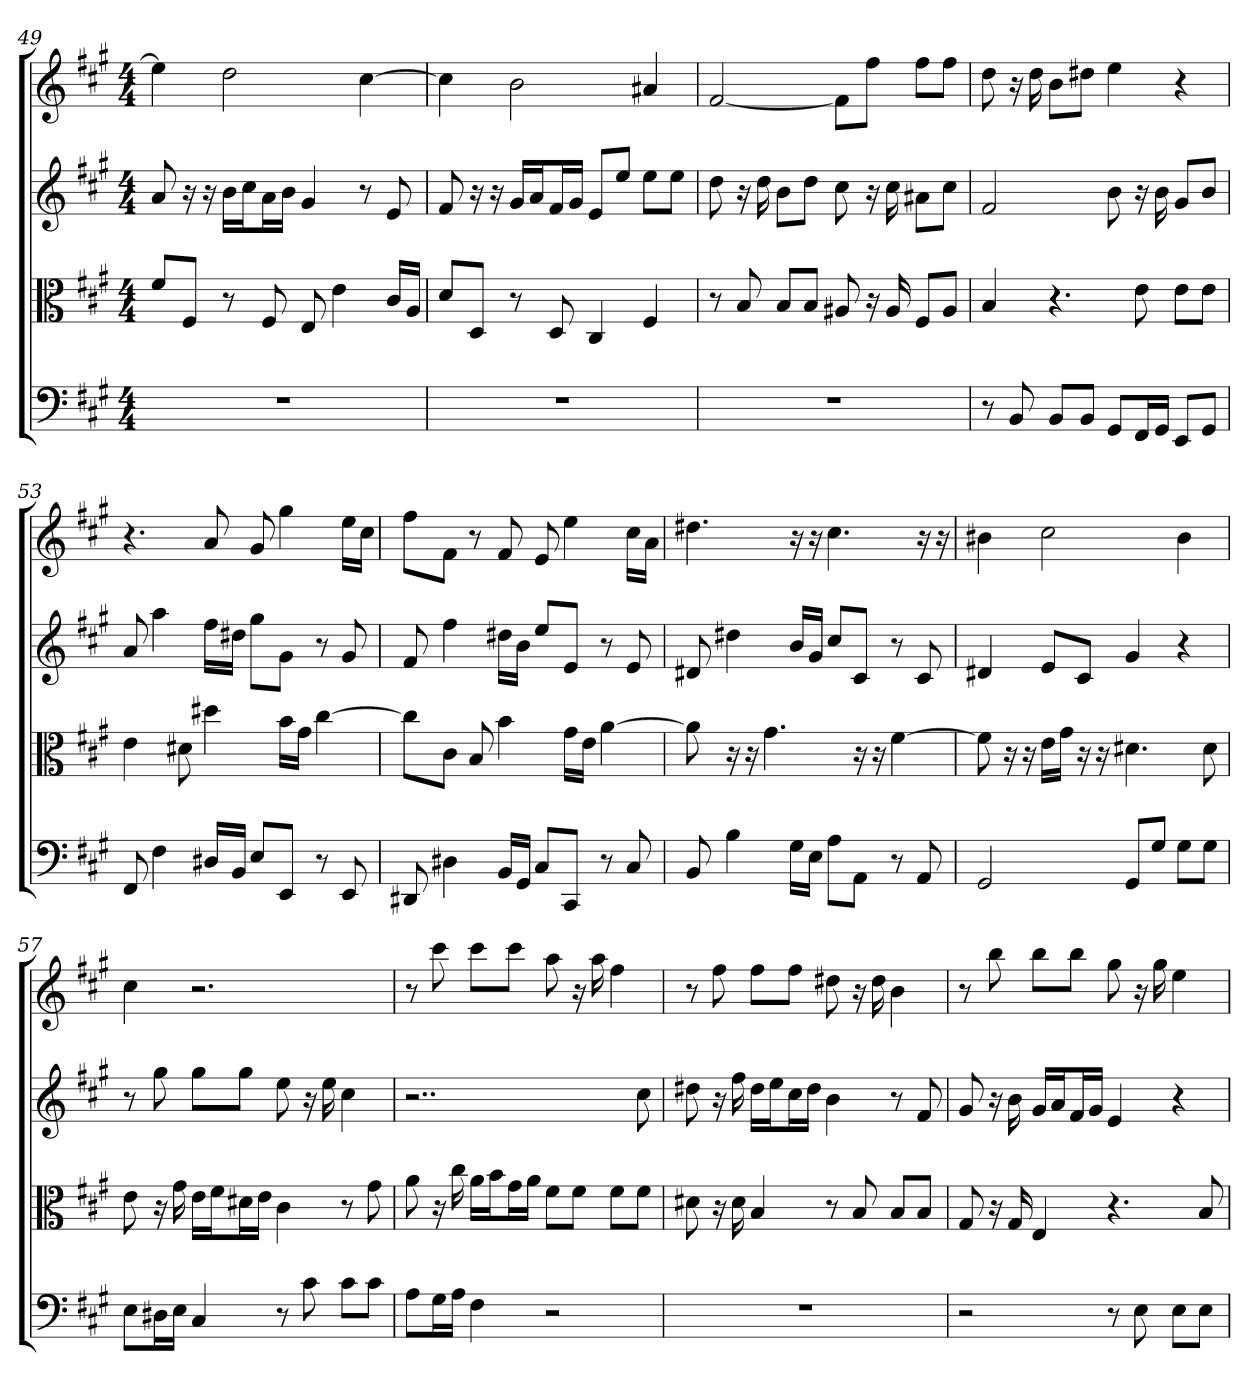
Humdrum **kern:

**kern	**kern	**kern	**kern
*part4	*part3	*part2	*part1
*staff4	*staff3	*staff2	*staff1
*clefF4	*clefC3	*clefG2	*clefG2
*k[f#c#g#]	*k[f#c#g#]	*k[f#c#g#]	*k[f#c#g#]
*A:	*A:	*A:	*A:
*M4/4	*M4/4	*M4/4	*M4/4
=49	=49	=49	=49
1r	8f#/L	8a	4ee]
.	8F#/J	16r	.
.	.	16r	.
.	8r	16b\LL	2dd
.	.	16cc#\J	.
.	8F#	16a\L	.
.	.	16b\JJ	.
.	8E	4g#	.
.	4e	.	.
.	.	8r	[4cc#
.	16c#/LL	8e	.
.	16A/JJ	.	.
=50	=50	=50	=50
1r	8d/L	8f#	4cc#]
.	8D/J	16r	.
.	.	16r	.
.	8r	16g#/LL	2b
.	.	16a/J	.
.	8D	16f#/L	.
.	.	16g#/JJ	.
.	4C#	8e/L	.
.	.	8ee/J	.
.	4F#	8ee\L	4a#X
.	.	8ee\J	.
=51	=51	=51	=51
1r	8r	8dd	[2f#
.	8B	16r	.
.	.	16dd	.
.	8B/L	8b\L	.
.	8B/J	8dd\J	.
.	8A#X	8cc#	8f#\L]
.	16r	16r	8ff#\J
.	16A#	16cc#	.
.	8F#/L	8a#X\L	8ff#\L
.	8A#/J	8cc#\J	8ff#\J
=52	=52	=52	=52
8r	4B	2f#	8dd
8BB	.	.	16r
.	.	.	16dd
8BB/L	4.r	.	8b\L
8BB/J	.	.	8dd#X\J
8GG#/L	.	8b	4ee
16FF#/L	8e	16r	.
16GG#/JJ	.	16b	.
8EE/L	8e\L	8g#/L	4r
8GG#/J	8e\J	8b/J	.
=53	=53	=53	=53
8FF#	4e	8a	4.r
4F#	.	4aa	.
.	8d#X	.	.
16D#X/LL	4dd#X	16ff#\LL	8a
16BB/JJ	.	16dd#X\JJ	.
8E/L	.	8gg#\L	8g#
8EE/J	16b\LL	8g#\J	4gg#
.	16g#\JJ	.	.
8r	[4cc#	8r	.
8EE	.	8g#	16ee\LL
.	.	.	16cc#\JJ
=54	=54	=54	=54
8DD#X	8cc#\L]	8f#	8ff#\L
4D#X	8c#\J	4ff#	8f#\J
.	8B	.	8r
16BB/LL	4b	16dd#X\LL	8f#
16GG#/JJ	.	16b\JJ	.
8C#/L	.	8ee/L	8e
8CC#/J	16g#\LL	8e/J	4ee
.	16e\JJ	.	.
8r	[4a	8r	.
8C#	.	8e	16cc#\LL
.	.	.	16a\JJ
=55	=55	=55	=55
8BB	8a]	8d#X	4.dd#X
4B	16r	4dd#X	.
.	16r	.	.
.	4.g#	.	.
16G#\LL	.	16b/LL	16r
16E\JJ	.	16g#/JJ	16r
8A\L	.	8cc#/L	4.cc#
8AA\J	16r	8c#/J	.
.	16r	.	.
8r	[4f#	8r	.
8AA	.	8c#	16r
.	.	.	16r
=56	=56	=56	=56
2GG#	8f#]	4d#X	4b#X
.	16r	.	.
.	16r	.	.
.	16e\LL	8e/L	2cc#
.	16g#\JJ	.	.
.	16r	8c#/J	.
.	16r	.	.
8GG#/L	4.d#X	4g#	.
8G#/J	.	.	.
8G#\L	.	4r	4b#
8G#\J	8d#	.	.
=57	=57	=57	=57
8E\L	8e	8r	4cc#
16D#X\L	16r	8gg#	.
16E\JJ	16g#	.	.
4C#	16e\LL	8gg#\L	2.r
.	16f#\J	.	.
.	16d#X\L	8gg#\J	.
.	16e\JJ	.	.
8r	4c#	8ee	.
8c#	.	16r	.
.	.	16ee	.
8c#\L	8r	4cc#	.
8c#\J	8g#	.	.
=58	=58	=58	=58
8A\L	8a	2..r	8r
16G#\L	16r	.	8ccc#
16A\JJ	16cc#	.	.
4F#	16a\LL	.	8ccc#\L
.	16b\J	.	.
.	16g#\L	.	8ccc#\J
.	16a\JJ	.	.
2r	8f#\L	.	8aa
.	8f#\J	.	16r
.	.	.	16aa
.	8f#\L	.	4ff#
.	8f#\J	8cc#	.
=59	=59	=59	=59
1r	8d#X	8dd#X	8r
.	16r	16r	8ff#
.	16d#	16ff#	.
.	4B	16dd#\LL	8ff#\L
.	.	16ee\J	.
.	.	16cc#\L	8ff#\J
.	.	16dd#\JJ	.
.	8r	4b	8dd#X
.	8B	.	16r
.	.	.	16dd#
.	8B/L	8r	4b
.	8B/J	8f#	.
=60	=60	=60	=60
2r	8G#	8g#	8r
.	16r	16r	8bb
.	16G#	16b	.
.	4E	16g#/LL	8bb\L
.	.	16a/J	.
.	.	16f#/L	8bb\J
.	.	16g#/JJ	.
8r	4.r	4e	8gg#
8E	.	.	16r
.	.	.	16gg#
8E\L	.	4r	4ee
8E\J	8B	.	.
=	=	=	=
*-	*-	*-	*-
